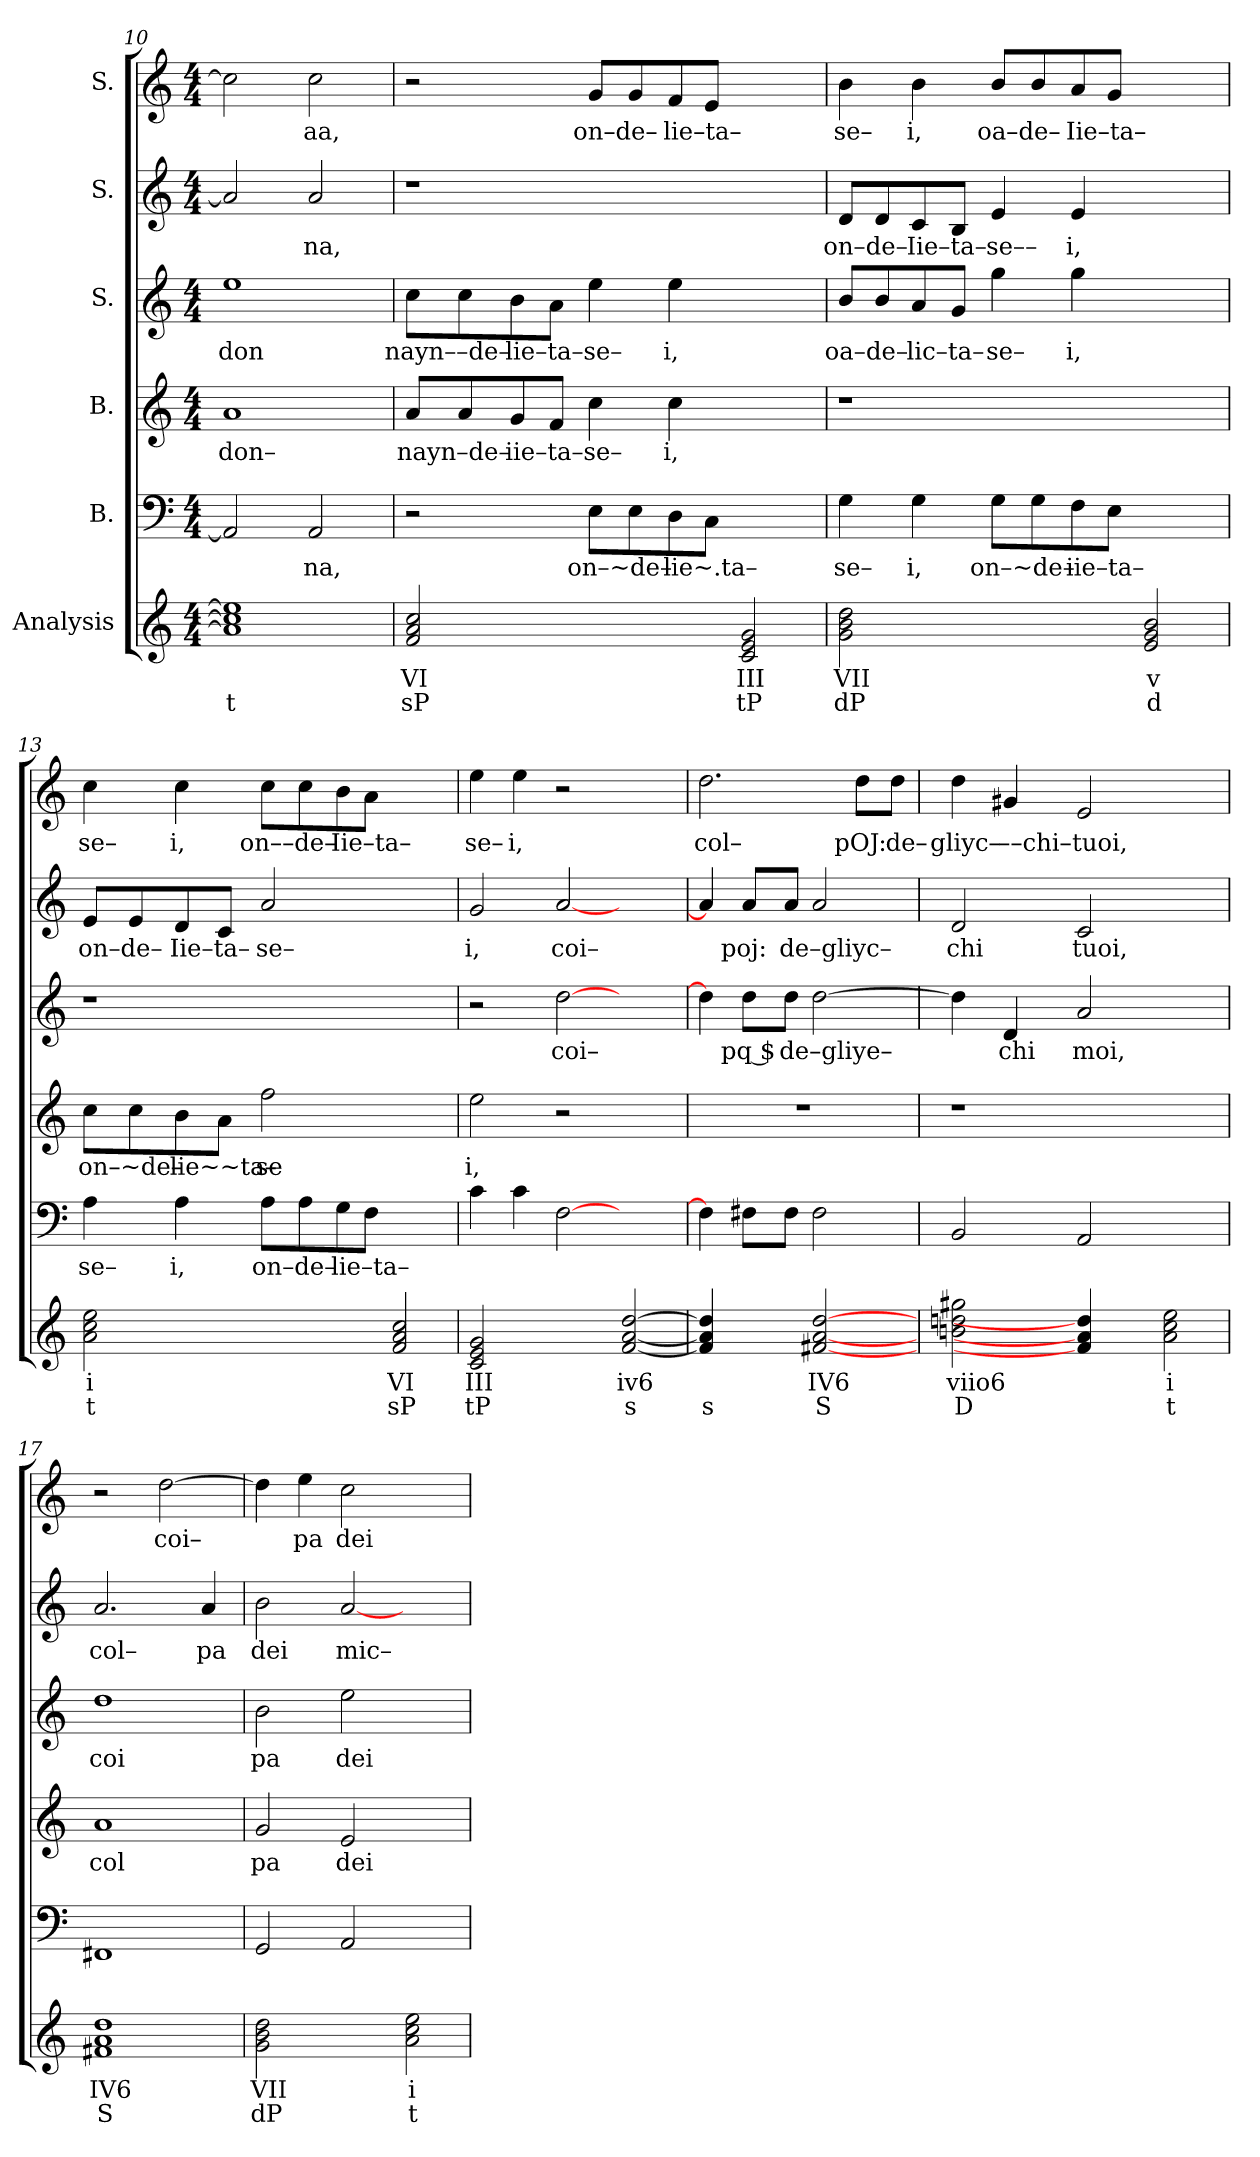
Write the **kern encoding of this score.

**kern	**text	**text	**kern	**text	**kern	**text	**kern	**text	**kern	**text	**kern	**text
*part6	*part6	*part6	*part5	*part5	*part4	*part4	*part3	*part3	*part2	*part2	*part1	*part1
*staff6	*staff6	*staff6	*staff5	*staff5	*staff4	*staff4	*staff3	*staff3	*staff2	*staff2	*staff1	*staff1
*I"Analysis	*	*	*I"B.	*	*I"B.	*	*I"S.	*	*I"S.	*	*I"S.	*
*	*	*	*clefF4	*	*clefG2	*	*clefG2	*	*clefG2	*	*clefG2	*
*k[]	*	*	*k[]	*	*k[]	*	*k[]	*	*k[]	*	*k[]	*
*M4/4	*	*	*M4/4	*	*M4/4	*	*M4/4	*	*M4/4	*	*M4/4	*
=10	=10	=10	=10	=10	=10	=10	=10	=10	=10	=10	=10	=10
!	!	!	!	!	!	!LO:LY:b	!	!	!	!	!	!
!	!	!	!	!	!	!	!	!LO:LY:b	!	!	!	!
1a] 1cc] 1ee]	.	t	2AA/]	.	1a	don–	1ee	don	2a/]	.	2cc\]	.
!	!	!	!	!LO:LY:b	!	!	!	!	!	!	!	!
!	!	!	!	!	!	!	!	!	!	!LO:LY:b	!	!
!	!	!	!	!	!	!	!	!	!	!	!	!LO:LY:b
.	.	.	2AA/	na,	.	.	.	.	2a/	na,	2cc\	aa,
=11	=11	=11	=11	=11	=11	=11	=11	=11	=11	=11	=11	=11
!	!	!	!	!	!	!LO:LY:b	!	!	!	!	!	!
!	!	!	!	!	!	!	!	!LO:LY:b	!	!	!	!
2f 2a 2cc	VI	sP	2r	.	8a/L	nayn–de–	8cc\L	nayn––de–	1r	.	2r	.
.	.	.	.	.	8a/	.	8cc\	.	.	.	.	.
!	!	!	!	!	!	!LO:LY:b	!	!	!	!	!	!
!	!	!	!	!	!	!	!	!LO:LY:b	!	!	!	!
.	.	.	.	.	8g/	iie–ta–	8b\	lie–ta–	.	.	.	.
.	.	.	.	.	8f/J	.	8a\J	.	.	.	.	.
!	!	!	!	!LO:LY:b	!	!	!	!	!	!	!	!
!	!	!	!	!	!	!LO:LY:b	!	!	!	!	!	!
!	!	!	!	!	!	!	!	!LO:LY:b	!	!	!	!
!	!	!	!	!	!	!	!	!	!	!	!	!LO:LY:b
2ryy	.	.	8E\L	on–~de–	4cc\	se–	4ee\	se–	.	.	8g/L	on–de–
.	.	.	8E\	.	.	.	.	.	.	.	8g/	.
!	!	!	!	!LO:LY:b	!	!	!	!	!	!	!	!
!	!	!	!	!	!	!LO:LY:b	!	!	!	!	!	!
!	!	!	!	!	!	!	!	!LO:LY:b	!	!	!	!
!	!	!	!	!	!	!	!	!	!	!	!	!LO:LY:b
.	.	.	8D\	lie~.ta–	4cc\	i,	4ee\	i,	.	.	8f/	lie–ta–
.	.	.	8C\J	.	.	.	.	.	.	.	8e/J	.
2c 2e 2g	III	tP	2ryy	.	2ryy	.	2ryy	.	2ryy	.	2ryy	.
=12	=12	=12	=12	=12	=12	=12	=12	=12	=12	=12	=12	=12
!	!	!	!	!LO:LY:b	!	!	!	!	!	!	!	!
!	!	!	!	!	!	!	!	!LO:LY:b	!	!	!	!
!	!	!	!	!	!	!	!	!	!	!LO:LY:b	!	!
!	!	!	!	!	!	!	!	!	!	!	!	!LO:LY:b
2g 2b 2dd	VII	dP	4G\	se–	1r	.	8b/L	oa–de–	8d/L	on–de–	4b\	se–
.	.	.	.	.	.	.	8b/	.	8d/	.	.	.
!	!	!	!	!LO:LY:b	!	!	!	!	!	!	!	!
!	!	!	!	!	!	!	!	!LO:LY:b	!	!	!	!
!	!	!	!	!	!	!	!	!	!	!LO:LY:b	!	!
!	!	!	!	!	!	!	!	!	!	!	!	!LO:LY:b
.	.	.	4G\	i,	.	.	8a/	lic–ta–	8c/	Iie–ta–	4b\	i,
.	.	.	.	.	.	.	8g/J	.	8B/J	.	.	.
!	!	!	!	!LO:LY:b	!	!	!	!	!	!	!	!
!	!	!	!	!	!	!	!	!LO:LY:b	!	!	!	!
!	!	!	!	!	!	!	!	!	!	!LO:LY:b	!	!
!	!	!	!	!	!	!	!	!	!	!	!	!LO:LY:b
2ryy	.	.	8G\L	on–~de–	.	.	4gg\	se–	4e/	se––	8b/L	oa–de–
.	.	.	8G\	.	.	.	.	.	.	.	8b/	.
!	!	!	!	!LO:LY:b	!	!	!	!	!	!	!	!
!	!	!	!	!	!	!	!	!LO:LY:b	!	!	!	!
!	!	!	!	!	!	!	!	!	!	!LO:LY:b	!	!
!	!	!	!	!	!	!	!	!	!	!	!	!LO:LY:b
.	.	.	8F\	iie–ta–	.	.	4gg\	i,	4e/	i,	8a/	Iie–ta–
.	.	.	8E\J	.	.	.	.	.	.	.	8g/J	.
2e 2g 2b	v	d	2ryy	.	2ryy	.	2ryy	.	2ryy	.	2ryy	.
=13	=13	=13	=13	=13	=13	=13	=13	=13	=13	=13	=13	=13
!	!	!	!	!LO:LY:b	!	!	!	!	!	!	!	!
!	!	!	!	!	!	!LO:LY:b	!	!	!	!	!	!
!	!	!	!	!	!	!	!	!	!	!LO:LY:b	!	!
!	!	!	!	!	!	!	!	!	!	!	!	!LO:LY:b
2a 2cc 2ee	i	t	4A\	se–	8cc\L	on–~de–	1r	.	8e/L	on–de–	4cc\	se–
.	.	.	.	.	8cc\	.	.	.	8e/	.	.	.
!	!	!	!	!LO:LY:b	!	!	!	!	!	!	!	!
!	!	!	!	!	!	!LO:LY:b	!	!	!	!	!	!
!	!	!	!	!	!	!	!	!	!	!LO:LY:b	!	!
!	!	!	!	!	!	!	!	!	!	!	!	!LO:LY:b
.	.	.	4A\	i,	8b\	lie~~ta–	.	.	8d/	Iie–ta–	4cc\	i,
.	.	.	.	.	8a\J	.	.	.	8c/J	.	.	.
!	!	!	!	!LO:LY:b	!	!	!	!	!	!	!	!
!	!	!	!	!	!	!LO:LY:b	!	!	!	!	!	!
!	!	!	!	!	!	!	!	!	!	!LO:LY:b	!	!
!	!	!	!	!	!	!	!	!	!	!	!	!LO:LY:b
2ryy	.	.	8A\L	on–de–	2ff\	se	.	.	2a/	se–	8cc\L	on––de–
.	.	.	8A\	.	.	.	.	.	.	.	8cc\	.
!	!	!	!	!LO:LY:b	!	!	!	!	!	!	!	!
!	!	!	!	!	!	!	!	!	!	!	!	!LO:LY:b
.	.	.	8G\	lie–ta–	.	.	.	.	.	.	8b\	Iie–ta–
.	.	.	8F\J	.	.	.	.	.	.	.	8a\J	.
2f 2a 2cc	VI	sP	2ryy	.	2ryy	.	2ryy	.	2ryy	.	2ryy	.
=14	=14	=14	=14	=14	=14	=14	=14	=14	=14	=14	=14	=14
!	!	!	!	!	!	!LO:LY:b	!	!	!	!	!	!
!	!	!	!	!	!	!	!	!	!	!LO:LY:b	!	!
!	!	!	!	!	!	!	!	!	!	!	!	!LO:LY:b
2c 2e 2g	III	tP	4c\	.	2ee\	i,	2r	.	2g/	i,	4ee\	se–
!	!	!	!	!	!	!	!	!	!	!	!	!LO:LY:b
.	.	.	4c\	.	.	.	.	.	.	.	4ee\	i,
!	!	!	!	!	!	!	!	!LO:LY:b	!	!	!	!
!	!	!	!	!	!	!	!	!	!	!LO:LY:b	!	!
2ryy	.	.	[2F\	.	2r	.	[2dd\	coi–	[2a/	coi–	2r	.
[2f [2a [2dd	iv6	s	2ryy	.	2ryy	.	2ryy	.	2ryy	.	2ryy	.
=15	=15	=15	=15	=15	=15	=15	=15	=15	=15	=15	=15	=15
!	!	!	!	!	!	!	!	!	!	!	!	!LO:LY:b
4f] 4a] 4dd]	.	s	4F\]	.	1r	.	4dd\]	.	4a/]	.	2.dd\	col–
!	!	!	!	!	!	!	!	!LO:LY:b	!	!	!	!
!	!	!	!	!	!	!	!	!	!	!LO:LY:b	!	!
4ryy	.	.	8F#X\L	.	.	.	8dd\L	pq $	8a/L	poj:	.	.
!	!	!	!	!	!	!	!	!LO:LY:b	!	!	!	!
!	!	!	!	!	!	!	!	!	!	!LO:LY:b	!	!
.	.	.	8F#\J	.	.	.	8dd\J	de–gliye–	8a/J	de–gliyc–	.	.
[2f#X [2a [2dd	IV6	S	2F#\	.	.	.	[2dd\	.	2a/	.	.	.
!	!	!	!	!	!	!	!	!	!	!	!	!LO:LY:b
.	.	.	.	.	.	.	.	.	.	.	8dd\L	pOJ:
!	!	!	!	!	!	!	!	!	!	!	!	!LO:LY:b
.	.	.	.	.	.	.	.	.	.	.	8dd\J	de–
=16	=16	=16	=16	=16	=16	=16	=16	=16	=16	=16	=16	=16
!	!	!	!	!	!	!	!	!	!	!LO:LY:b	!	!
!	!	!	!	!	!	!	!	!	!	!	!	!LO:LY:b
2bn 2ddn 2gg#X	viio6	D	2BB/	.	1r	.	4dd\]	.	2d/	chi	4dd\	gliyc–
!	!	!	!	!	!	!	!	!LO:LY:b	!	!	!	!
!	!	!	!	!	!	!	!	!	!	!	!	!LO:LY:b
.	.	.	.	.	.	.	4d/	chi	.	.	4g#X/	––chi–
!	!	!	!	!	!	!	!	!LO:LY:b	!	!	!	!
!	!	!	!	!	!	!	!	!	!	!LO:LY:b	!	!
!	!	!	!	!	!	!	!	!	!	!	!	!LO:LY:b
4f#] 4a] 4dd]	.	.	2AA/	.	.	.	2a/	moi,	2c/	tuoi,	2e/	tuoi,
4ryy	.	.	.	.	.	.	.	.	.	.	.	.
2a 2cc 2ee	i	t	2ryy	.	2ryy	.	2ryy	.	2ryy	.	2ryy	.
=17	=17	=17	=17	=17	=17	=17	=17	=17	=17	=17	=17	=17
!	!	!	!	!	!	!LO:LY:b	!	!	!	!	!	!
!	!	!	!	!	!	!	!	!LO:LY:b	!	!	!	!
!	!	!	!	!	!	!	!	!	!	!LO:LY:b	!	!
1f#X 1a 1dd	IV6	S	1FF#X	.	1a	col	1dd	coi	2.a/	col–	2r	.
!	!	!	!	!	!	!	!	!	!	!	!	!LO:LY:b
.	.	.	.	.	.	.	.	.	.	.	[2dd\	coi–
!	!	!	!	!	!	!	!	!	!	!LO:LY:b	!	!
.	.	.	.	.	.	.	.	.	4a/	pa	.	.
=18	=18	=18	=18	=18	=18	=18	=18	=18	=18	=18	=18	=18
!	!	!	!	!	!	!LO:LY:b	!	!	!	!	!	!
!	!	!	!	!	!	!	!	!LO:LY:b	!	!	!	!
!	!	!	!	!	!	!	!	!	!	!LO:LY:b	!	!
2g 2b 2dd	VII	dP	2GG/	.	2g/	pa	2b\	pa	2b\	dei	4dd\]	.
!	!	!	!	!	!	!	!	!	!	!	!	!LO:LY:b
.	.	.	.	.	.	.	.	.	.	.	4ee\	pa
!	!	!	!	!	!	!LO:LY:b	!	!	!	!	!	!
!	!	!	!	!	!	!	!	!LO:LY:b	!	!	!	!
!	!	!	!	!	!	!	!	!	!	!LO:LY:b	!	!
!	!	!	!	!	!	!	!	!	!	!	!	!LO:LY:b
2ryy	.	.	2AA/	.	2e/	dei	2ee\	dei	[2a/	mic–	2cc\	dei
2a 2cc 2ee	i	t	2ryy	.	2ryy	.	2ryy	.	2ryy	.	2ryy	.
=	=	=	=	=	=	=	=	=	=	=	=	=
*-	*-	*-	*-	*-	*-	*-	*-	*-	*-	*-	*-	*-
